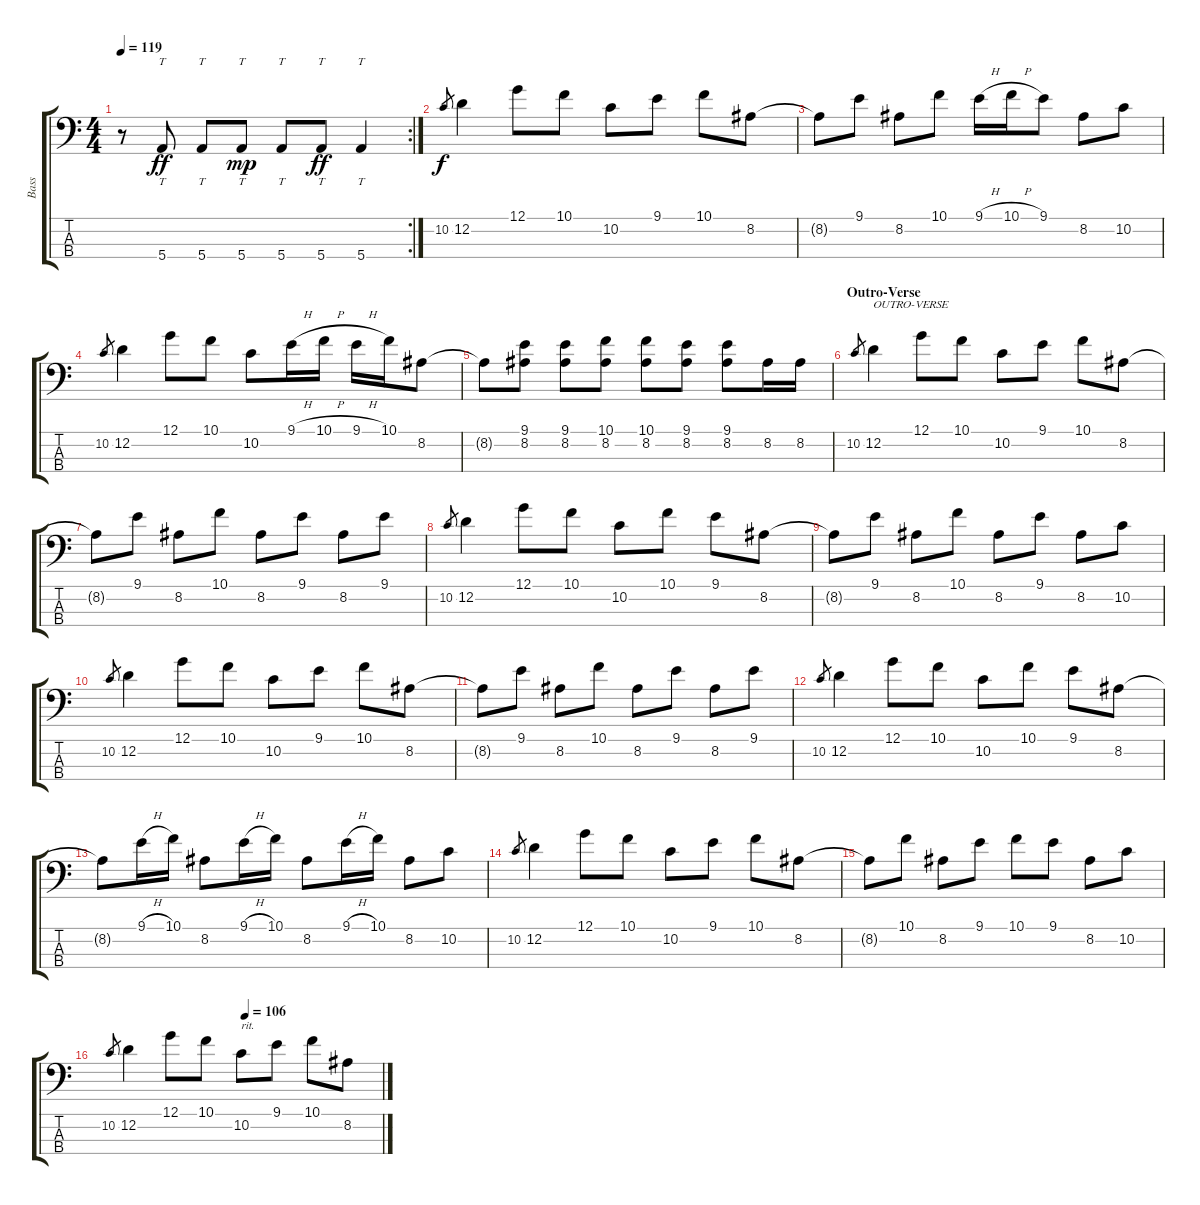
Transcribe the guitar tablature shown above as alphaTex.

\track ("Bass" "Bass") {instrument electricbassfinger}
\staff {score tabs}
\tuning (G2 D2 A1 E1) {hide}
\rc 2
\ts (4 4)
\tempo 119
\clef f4
\ks c
r.8{dy f} 5.4.8{tt dy ff} 5.4.8{tt} 5.4.8{tt dy mp} 5.4.8{tt} 5.4.8{tt dy ff} 5.4.4{tt} |
10.2.8{gr dy f} 12.2.4{instrument electricbassfinger} 12.1.8 10.1.8 10.2.8 9.1.8 10.1.8 8.2.8 |
8.2{t}.8 9.1.8 8.2.8 10.1.8 9.1{h}.16 10.1{h}.16 9.1.8 8.2.8 10.2.8 |
10.2.8{gr} 12.2.4{instrument electricbassfinger} 12.1.8 10.1.8 10.2.8 9.1{h}.16 10.1{h}.16 9.1{h}.16 10.1.16 8.2.8 |
8.2{t}.8 (9.1 8.2).8 (9.1 8.2).8 (10.1 8.2).8 (10.1 8.2).8 (9.1 8.2).8 (9.1 8.2).8 8.2.16 8.2.16 |
\section ("" "Outro-Verse")
10.2.8{gr} 12.2.4{txt "OUTRO-VERSE"} 12.1.8 10.1.8 10.2.8 9.1.8 10.1.8 8.2.8 |
8.2{t}.8 9.1.8 8.2.8 10.1.8 8.2.8 9.1.8 8.2.8 9.1.8 |
10.2.8{gr} 12.2.4 12.1.8 10.1.8 10.2.8 10.1.8 9.1.8 8.2.8 |
8.2{t}.8 9.1.8 8.2.8 10.1.8 8.2.8 9.1.8 8.2.8 10.2.8 |
10.2.8{gr} 12.2.4 12.1.8 10.1.8 10.2.8 9.1.8 10.1.8 8.2.8 |
8.2{t}.8 9.1.8 8.2.8 10.1.8 8.2.8 9.1.8 8.2.8 9.1.8 |
10.2.8{gr} 12.2.4 12.1.8 10.1.8 10.2.8 10.1.8 9.1.8 8.2.8 |
8.2{t}.8 9.1{h}.16 10.1.16 8.2.8 9.1{h}.16 10.1.16 8.2.8 9.1{h}.16 10.1.16 8.2.8 10.2.8 |
10.2.8{gr} 12.2.4 12.1.8 10.1.8 10.2.8 9.1.8 10.1.8 8.2.8 |
8.2{t}.8 10.1.8 8.2.8 9.1.8 10.1.8 9.1.8 8.2.8 10.2.8 |
\tempo (106 0.5)
10.2.8{gr} 12.2.4 12.1.8 10.1.8 10.2.8{txt "rit."} 9.1.8 10.1.8 8.2.8
